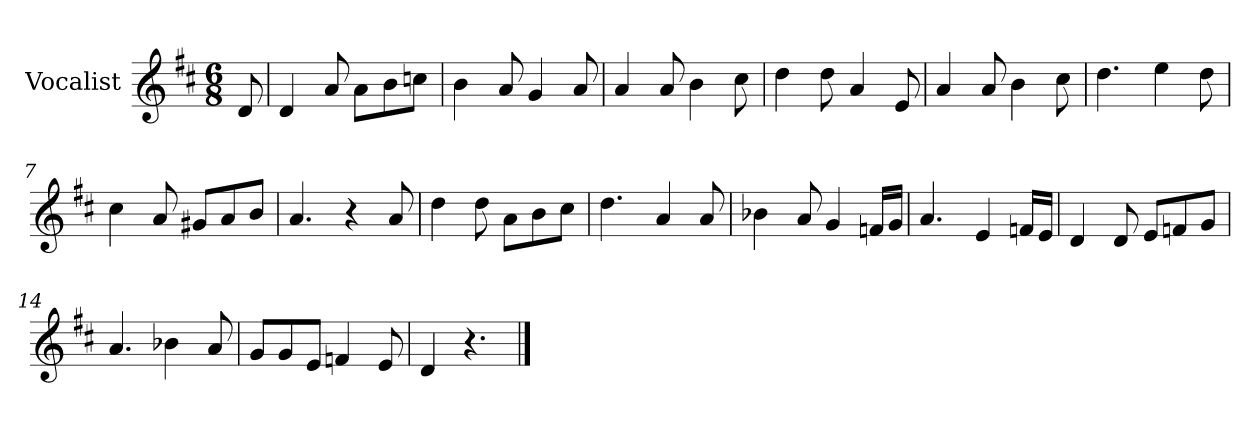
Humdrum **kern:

**kern
*part1
*staff1
*I"Vocalist
*k[f#c#]
*D:
*M6/8
=
8d
=1
4d
8a
8aL
8b
8ccnJ
=2
4b
8a
4g
8a
=3
4a
8a
4b
8cc#
=4
4dd
8dd
4a
8e
=5
4a
8a
4b
8cc#
=6
4.dd
4ee
8dd
=7
4cc#
8a
8g#XL
8a
8bJ
=8
4.a
4r
8a
=9
4dd
8dd
8aL
8b
8cc#J
=10
4.dd
4a
8a
=11
4b-X
8a
4g
16fnLL
16gJJ
=12
4.a
4e
16fnLL
16eJJ
=13
4d
8d
8eL
8fn
8gJ
=14
4.a
4b-X
8a
=15
8gL
8g
8eJ
4fn
8e
=16
4d
4.r
==
*-
